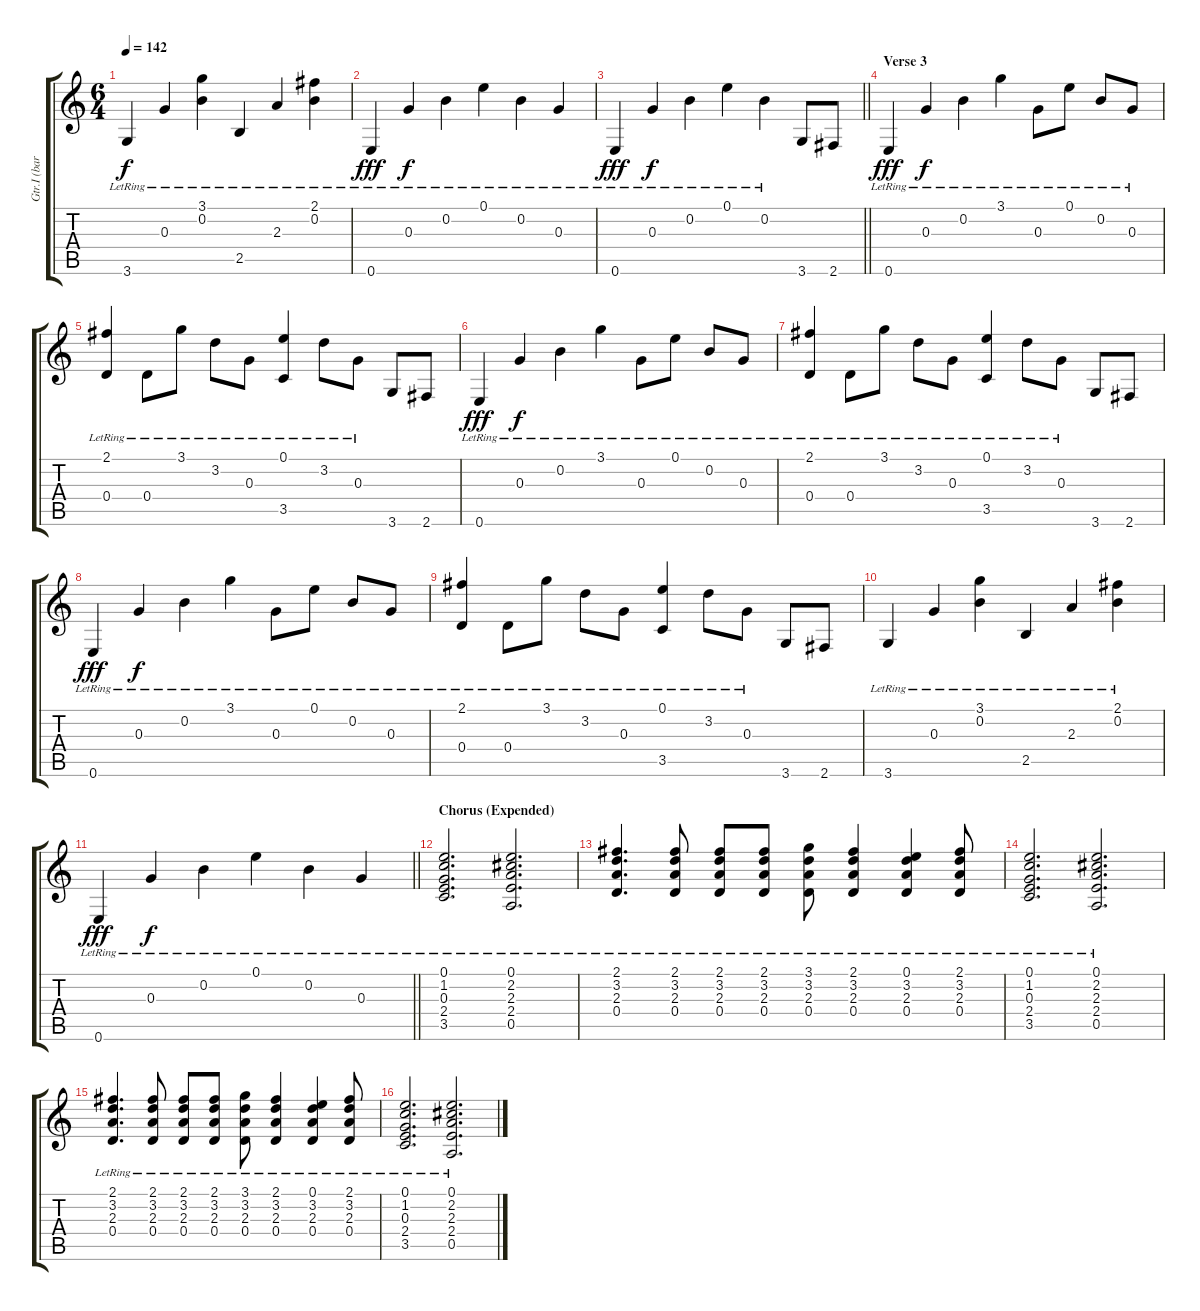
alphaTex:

\track ("Gtr.I (bare)" "Gtr.I (bar") {instrument acousticguitarsteel}
\staff {score tabs}
\tuning (E4 B3 G3 D3 A2 E2) {hide}
\ts (6 4)
\tempo 142
\clef g2
\ks c
3.6{lr}.4{dy f} 0.3{lr}.4 (3.1{lr} 0.2{lr}).4 2.5{lr}.4 2.3{lr}.4 (2.1{lr} 0.2{lr}).4 |
0.6{lr}.4{dy fff} 0.3{lr}.4{dy f} 0.2{lr}.4 0.1{lr}.4 0.2{lr}.4 0.3{lr}.4 |
\barLineRight lightlight
0.6{lr}.4{dy fff} 0.3{lr}.4{dy f} 0.2{lr}.4 0.1{lr}.4 0.2{lr}.4 3.6.8 2.6.8 |
\section ("" "Verse 3")
0.6{lr}.4{dy fff volume 13} 0.3{lr}.4{dy f} 0.2{lr}.4 3.1{lr}.4 0.3{lr}.8 0.1{lr}.8 0.2{lr}.8 0.3{lr}.8 |
(2.1{lr} 0.4{lr}).4 0.4{lr}.8 3.1{lr}.8 3.2{lr}.8 0.3{lr}.8 (0.1{lr} 3.5{lr}).4 3.2{lr}.8 0.3{lr}.8 3.6.8 2.6.8 |
0.6{lr}.4{dy fff} 0.3{lr}.4{dy f} 0.2{lr}.4 3.1{lr}.4 0.3{lr}.8 0.1{lr}.8 0.2{lr}.8 0.3{lr}.8 |
(2.1{lr} 0.4{lr}).4 0.4{lr}.8 3.1{lr}.8 3.2{lr}.8 0.3{lr}.8 (0.1{lr} 3.5{lr}).4 3.2{lr}.8 0.3{lr}.8 3.6.8 2.6.8 |
0.6{lr}.4{dy fff} 0.3{lr}.4{dy f} 0.2{lr}.4 3.1{lr}.4 0.3{lr}.8 0.1{lr}.8 0.2{lr}.8 0.3{lr}.8 |
(2.1{lr} 0.4{lr}).4 0.4{lr}.8 3.1{lr}.8 3.2{lr}.8 0.3{lr}.8 (0.1{lr} 3.5{lr}).4 3.2{lr}.8 0.3{lr}.8 3.6.8 2.6.8 |
3.6{lr}.4 0.3{lr}.4 (3.1{lr} 0.2{lr}).4 2.5{lr}.4 2.3{lr}.4 (2.1{lr} 0.2{lr}).4 |
\barLineRight lightlight
0.6{lr}.4{dy fff} 0.3{lr}.4{dy f} 0.2{lr}.4 0.1{lr}.4 0.2{lr}.4 0.3{lr}.4 |
\section ("" "Chorus (Expended)")
(0.1 1.2 0.3{lr} 2.4 3.5).2{d instrument acousticguitarsteel} (0.1 2.2 2.3{lr} 2.4 0.5).2{d} |
(2.1 3.2 2.3{lr} 0.4).4{d} (2.1 3.2 2.3{lr} 0.4).8 (2.1 3.2 2.3{lr} 0.4).8 (2.1 3.2 2.3{lr} 0.4).8 (3.1 3.2 2.3{lr} 0.4).8 (2.1 3.2 2.3{lr} 0.4).4 (0.1 3.2 2.3{lr} 0.4).4 (2.1 3.2 2.3{lr} 0.4).8 |
(0.1 1.2 0.3{lr} 2.4 3.5).2{d} (0.1 2.2 2.3{lr} 2.4 0.5).2{d} |
(2.1 3.2 2.3{lr} 0.4).4{d} (2.1 3.2 2.3{lr} 0.4).8 (2.1 3.2 2.3{lr} 0.4).8 (2.1 3.2 2.3{lr} 0.4).8 (3.1 3.2 2.3{lr} 0.4).8 (2.1 3.2 2.3{lr} 0.4).4 (0.1 3.2 2.3{lr} 0.4).4 (2.1 3.2 2.3{lr} 0.4).8 |
(0.1 1.2 0.3{lr} 2.4 3.5).2{d} (0.1 2.2 2.3{lr} 2.4 0.5).2{d}
